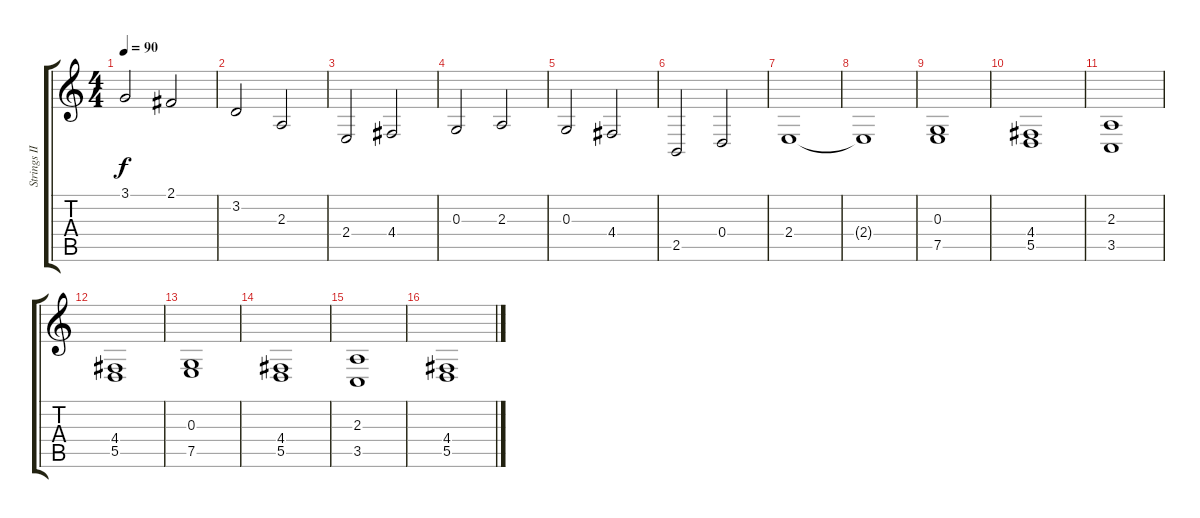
\track ("Strings III" "Strings II") {instrument stringensemble2}
\staff {score tabs}
\tuning (E4 B3 G3 D3 A2 E2) {hide}
\ts (4 4)
\tempo 90
\clef g2
\ks c
3.1.2{dy f} 2.1.2 |
3.2.2 2.3.2 |
2.4.2 4.4.2 |
0.3.2 2.3.2 |
0.3.2 4.4.2 |
2.5.2 0.4.2 |
2.4.1{volume 0} |
2.4{t}.1 |
(0.3 7.5).1{volume 10 balance 9} |
(4.4 5.5).1 |
(2.3 3.5).1 |
(4.4 5.5).1 |
(0.3 7.5).1 |
(4.4 5.5).1 |
(2.3 3.5).1 |
(4.4 5.5).1
